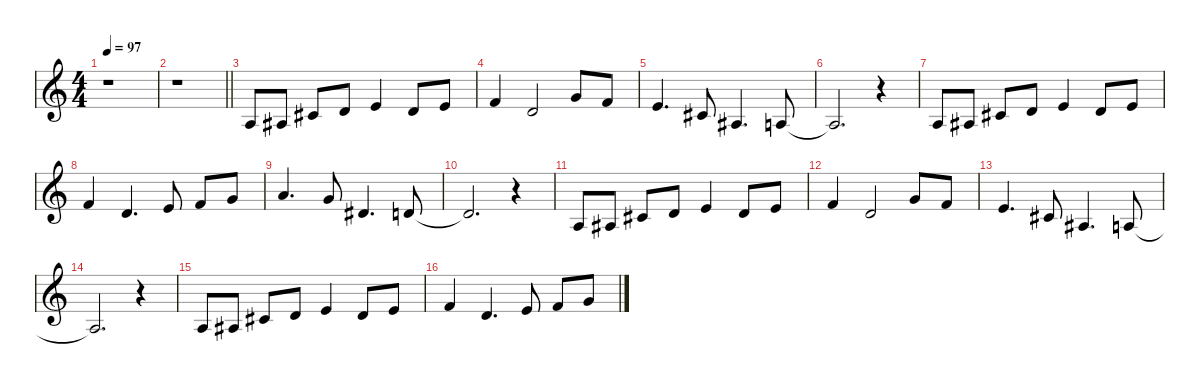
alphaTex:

\defaultSystemsLayout 4
\hideDynamics
\bracketExtendMode nobrackets
\singleTrackTrackNamePolicy hidden
\multiTrackTrackNamePolicy hidden
\firstSystemTrackNameMode fullname
\firstSystemTrackNameOrientation horizontal
\otherSystemsTrackNameOrientation horizontal
\track ("Piano RH" "el.pno.") {defaultSystemsLayout 16 instrument electricgrandpiano}
\staff {score}
\tuning (E4 B3 G3 D3 A2 E2)
\ts (4 4)
\beaming (8 2 2 2 2)
\tempo 97
\clef g2
\ks c
r.1{dy mf instrument electricgrandpiano beam Down} |
\barLineRight lightlight
r.1{beam Down} |
2.3.8{beam Up} 3.3{acc #}.8{beam Up} 2.2{acc #}.8{beam Up} 3.2.8{beam Up} 0.1.4{beam Up} 3.2.8{beam Up} 0.1.8{beam Up} |
1.1.4{beam Up} 3.2.2{beam Up} 3.1.8{beam Up} 1.1.8{beam Up} |
0.1.4{d beam Up} 2.2{acc #}.8{beam Up} 3.3{acc #}.4{d beam Up} 2.3.8{beam Up} |
2.3{t}.2{d beam Up} r.4{beam Up} |
2.3.8{beam Up} 3.3{acc #}.8{beam Up} 2.2{acc #}.8{beam Up} 3.2.8{beam Up} 0.1.4{beam Up} 3.2.8{beam Up} 0.1.8{beam Up} |
1.1.4{beam Up} 3.2.4{d beam Up} 0.1.8{beam Up} 1.1.8{beam Up} 3.1.8{beam Up} |
5.1.4{d beam Up} 3.1.8{beam Up} 4.2{acc #}.4{d beam Up} 3.2.8{beam Up} |
3.2{t}.2{d beam Up} r.4{beam Up} |
2.3.8{beam Up} 3.3{acc #}.8{beam Up} 2.2{acc #}.8{beam Up} 3.2.8{beam Up} 0.1.4{beam Up} 3.2.8{beam Up} 0.1.8{beam Up} |
1.1.4{beam Up} 3.2.2{beam Up} 3.1.8{beam Up} 1.1.8{beam Up} |
0.1.4{d beam Up} 2.2{acc #}.8{beam Up} 3.3{acc #}.4{d beam Up} 2.3.8{beam Up} |
2.3{t}.2{d beam Up} r.4{beam Up} |
2.3.8{beam Up} 3.3{acc #}.8{beam Up} 2.2{acc #}.8{beam Up} 3.2.8{beam Up} 0.1.4{beam Up} 3.2.8{beam Up} 0.1.8{beam Up} |
1.1.4{beam Up} 3.2.4{d beam Up} 0.1.8{beam Up} 1.1.8{beam Up} 3.1.8{beam Up}
